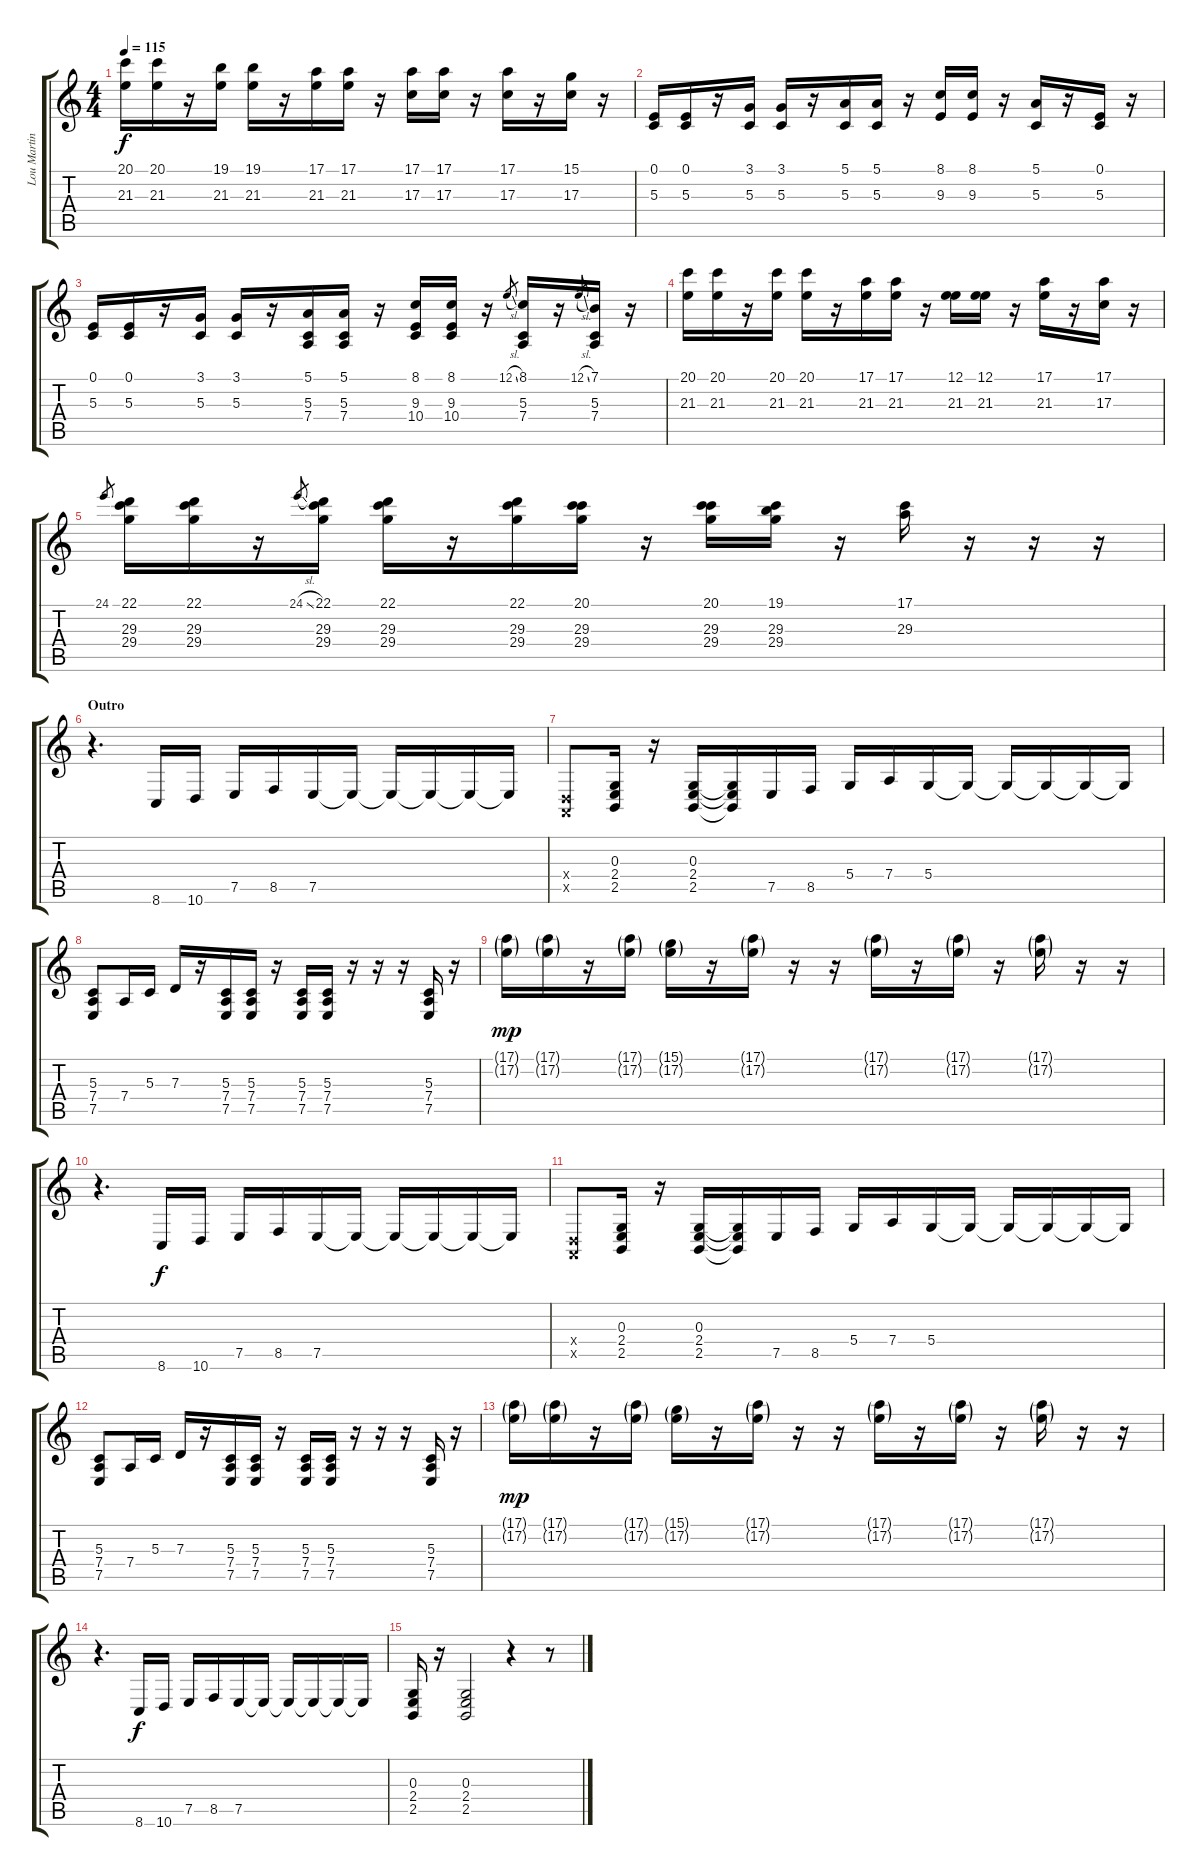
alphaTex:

\track ("Lou Martin" "Lou Martin") {instrument brightacousticpiano}
\staff {score tabs}
\tuning (E4 B3 G3 D3 A2 E2) {hide}
\ts (4 4)
\tempo 115
\clef g2
\ks c
(20.1 21.3).16{dy f} (20.1 21.3).16 r.16 (19.1 21.3).16 (19.1 21.3).16 r.16 (17.1 21.3).16 (17.1 21.3).16 r.16 (17.1 17.3).16 (17.1 17.3).16 r.16 (17.1 17.3).16 r.16 (15.1 17.3).16 r.16 |
(0.1 5.3).16 (0.1 5.3).16 r.16 (3.1 5.3).16 (3.1 5.3).16 r.16 (5.1 5.3).16 (5.1 5.3).16 r.16 (8.1 9.3).16 (8.1 9.3).16 r.16 (5.1 5.3).16 r.16 (0.1 5.3).16 r.16 |
(0.1 5.3).16 (0.1 5.3).16 r.16 (3.1 5.3).16 (3.1 5.3).16 r.16 (5.1 5.3 7.4).16 (5.1 5.3 7.4).16 r.16 (8.1 9.3 10.4).16 (8.1 9.3 10.4).16 r.16 12.1{sl}.8{gr} (8.1 5.3 7.4).16 r.16 12.1{sl}.8{gr} (7.1 5.3 7.4).16 r.16 |
(20.1 21.3).16 (20.1 21.3).16 r.16 (20.1 21.3).16 (20.1 21.3).16 r.16 (17.1 21.3).16 (17.1 21.3).16 r.16 (12.1 21.3).16 (12.1 21.3).16 r.16 (17.1 21.3).16 r.16 (17.1 17.3).16 r.16 |
24.1.8{gr} (22.1 29.3 29.4).16 (22.1 29.3 29.4).16 r.16 24.1{sl}.8{gr} (22.1 29.3 29.4).16 (22.1 29.3 29.4).16 r.16 (22.1 29.3 29.4).16 (20.1 29.3 29.4).16 r.16 (20.1 29.3 29.4).16 (19.1 29.3 29.4).16 r.16 (17.1 29.3).16 r.16 r.16 r.16 |
\section ("" "Outro")
r.4{d volume 16} 8.6.16 10.6.16 7.5.16 8.5.16 7.5.16 7.5{t}.16 7.5{t}.16 7.5{t}.16 7.5{t}.16 7.5{t}.16 |
(0.4{x} 0.5{x}).8 (0.3 2.4 2.5).16 r.16 (0.3 2.4 2.5).16 (0.3{t} 2.4{t} 2.5{t}).16 7.5.16 8.5.16 5.4.16 7.4.16 5.4.16 5.4{t}.16 5.4{t}.16 5.4{t}.16 5.4{t}.16 5.4{t}.16 |
(5.3 7.4 7.5).8 7.4.16 5.3.16 7.3.16 r.16 (5.3 7.4 7.5).16 (5.3 7.4 7.5).16 r.16 (5.3 7.4 7.5).16 (5.3 7.4 7.5).16 r.16 r.16 r.16 (5.3 7.4 7.5).16 r.16 |
(17.1{g} 17.2{g}).16{dy mp} (17.1{g} 17.2{g}).16 r.16 (17.1{g} 17.2{g}).16 (15.1{g} 17.2{g}).16 r.16 (17.1{g} 17.2{g}).16 r.16 r.16 (17.1{g} 17.2{g}).16 r.16 (17.1{g} 17.2{g}).16 r.16 (17.1{g} 17.2{g}).16 r.16 r.16 |
r.4{d volume 16} 8.6.16{dy f} 10.6.16 7.5.16 8.5.16 7.5.16 7.5{t}.16 7.5{t}.16 7.5{t}.16 7.5{t}.16 7.5{t}.16 |
(0.4{x} 0.5{x}).8 (0.3 2.4 2.5).16 r.16 (0.3 2.4 2.5).16 (0.3{t} 2.4{t} 2.5{t}).16 7.5.16 8.5.16 5.4.16 7.4.16 5.4.16 5.4{t}.16 5.4{t}.16 5.4{t}.16 5.4{t}.16 5.4{t}.16 |
(5.3 7.4 7.5).8 7.4.16 5.3.16 7.3.16 r.16 (5.3 7.4 7.5).16 (5.3 7.4 7.5).16 r.16 (5.3 7.4 7.5).16 (5.3 7.4 7.5).16 r.16 r.16 r.16 (5.3 7.4 7.5).16 r.16 |
(17.1{g} 17.2{g}).16{dy mp} (17.1{g} 17.2{g}).16 r.16 (17.1{g} 17.2{g}).16 (15.1{g} 17.2{g}).16 r.16 (17.1{g} 17.2{g}).16 r.16 r.16 (17.1{g} 17.2{g}).16 r.16 (17.1{g} 17.2{g}).16 r.16 (17.1{g} 17.2{g}).16 r.16 r.16 |
r.4{d volume 16} 8.6.16{dy f} 10.6.16 7.5.16 8.5.16 7.5.16 7.5{t}.16 7.5{t}.16 7.5{t}.16 7.5{t}.16 7.5{t}.16 |
(0.3 2.4 2.5).16 r.16 (0.3 2.4 2.5).2 r.4 r.8
